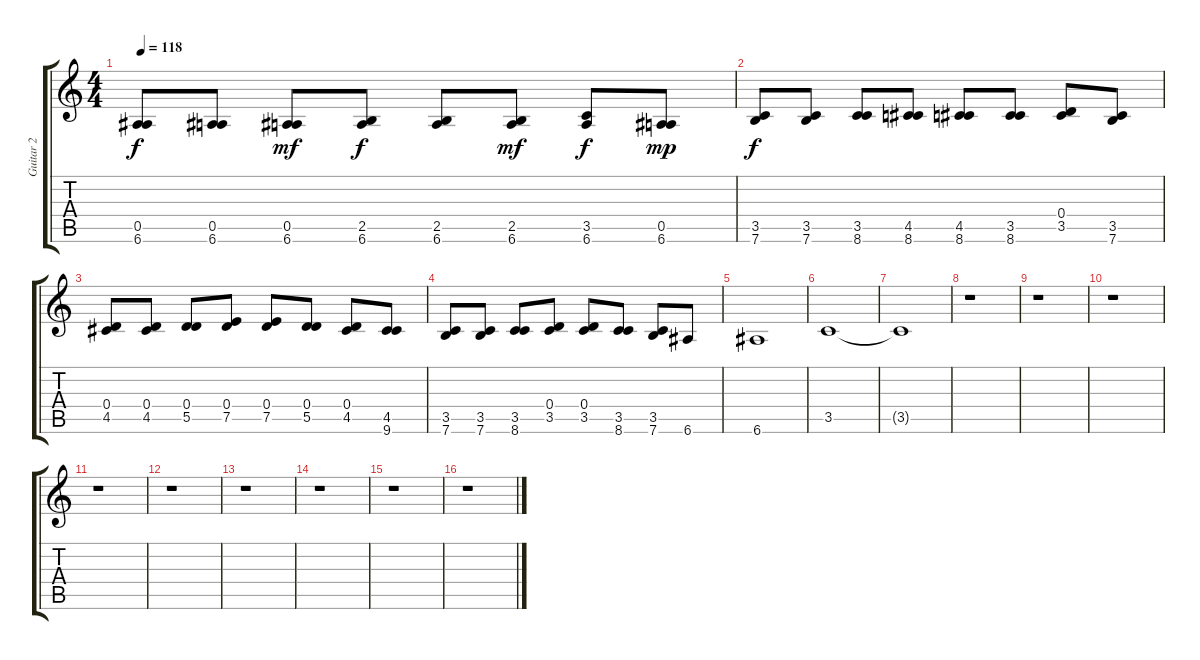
\track ("Guitar 2" "Guitar 2") {instrument acousticguitarnylon}
\staff {score tabs}
\tuning (E4 B3 G3 D3 A2 E2) {hide}
\ts (4 4)
\tempo 118
\clef g2
\ks c
(0.5 6.6).8{dy f} (0.5 6.6).8 (0.5 6.6).8{dy mf} (2.5 6.6).8{dy f} (2.5 6.6).8 (2.5 6.6).8{dy mf} (3.5 6.6).8{dy f} (0.5 6.6).8{dy mp} |
(3.5 7.6).8{dy f} (3.5 7.6).8 (3.5 8.6).8 (4.5 8.6).8 (4.5 8.6).8 (3.5 8.6).8 (0.4 3.5).8 (3.5 7.6).8 |
(0.4 4.5).8 (0.4 4.5).8 (0.4 5.5).8 (0.4 7.5).8 (0.4 7.5).8 (0.4 5.5).8 (0.4 4.5).8 (4.5 9.6).8 |
(3.5 7.6).8 (3.5 7.6).8 (3.5 8.6).8 (0.4 3.5).8 (0.4 3.5).8 (3.5 8.6).8 (3.5 7.6).8 6.6.8 |
6.6.1{instrument pad2warm} |
3.5.1 |
3.5{t}.1 |
r.1 |
r.1 |
r.1 |
r.1 |
r.1 |
r.1 |
r.1 |
r.1 |
r.1
